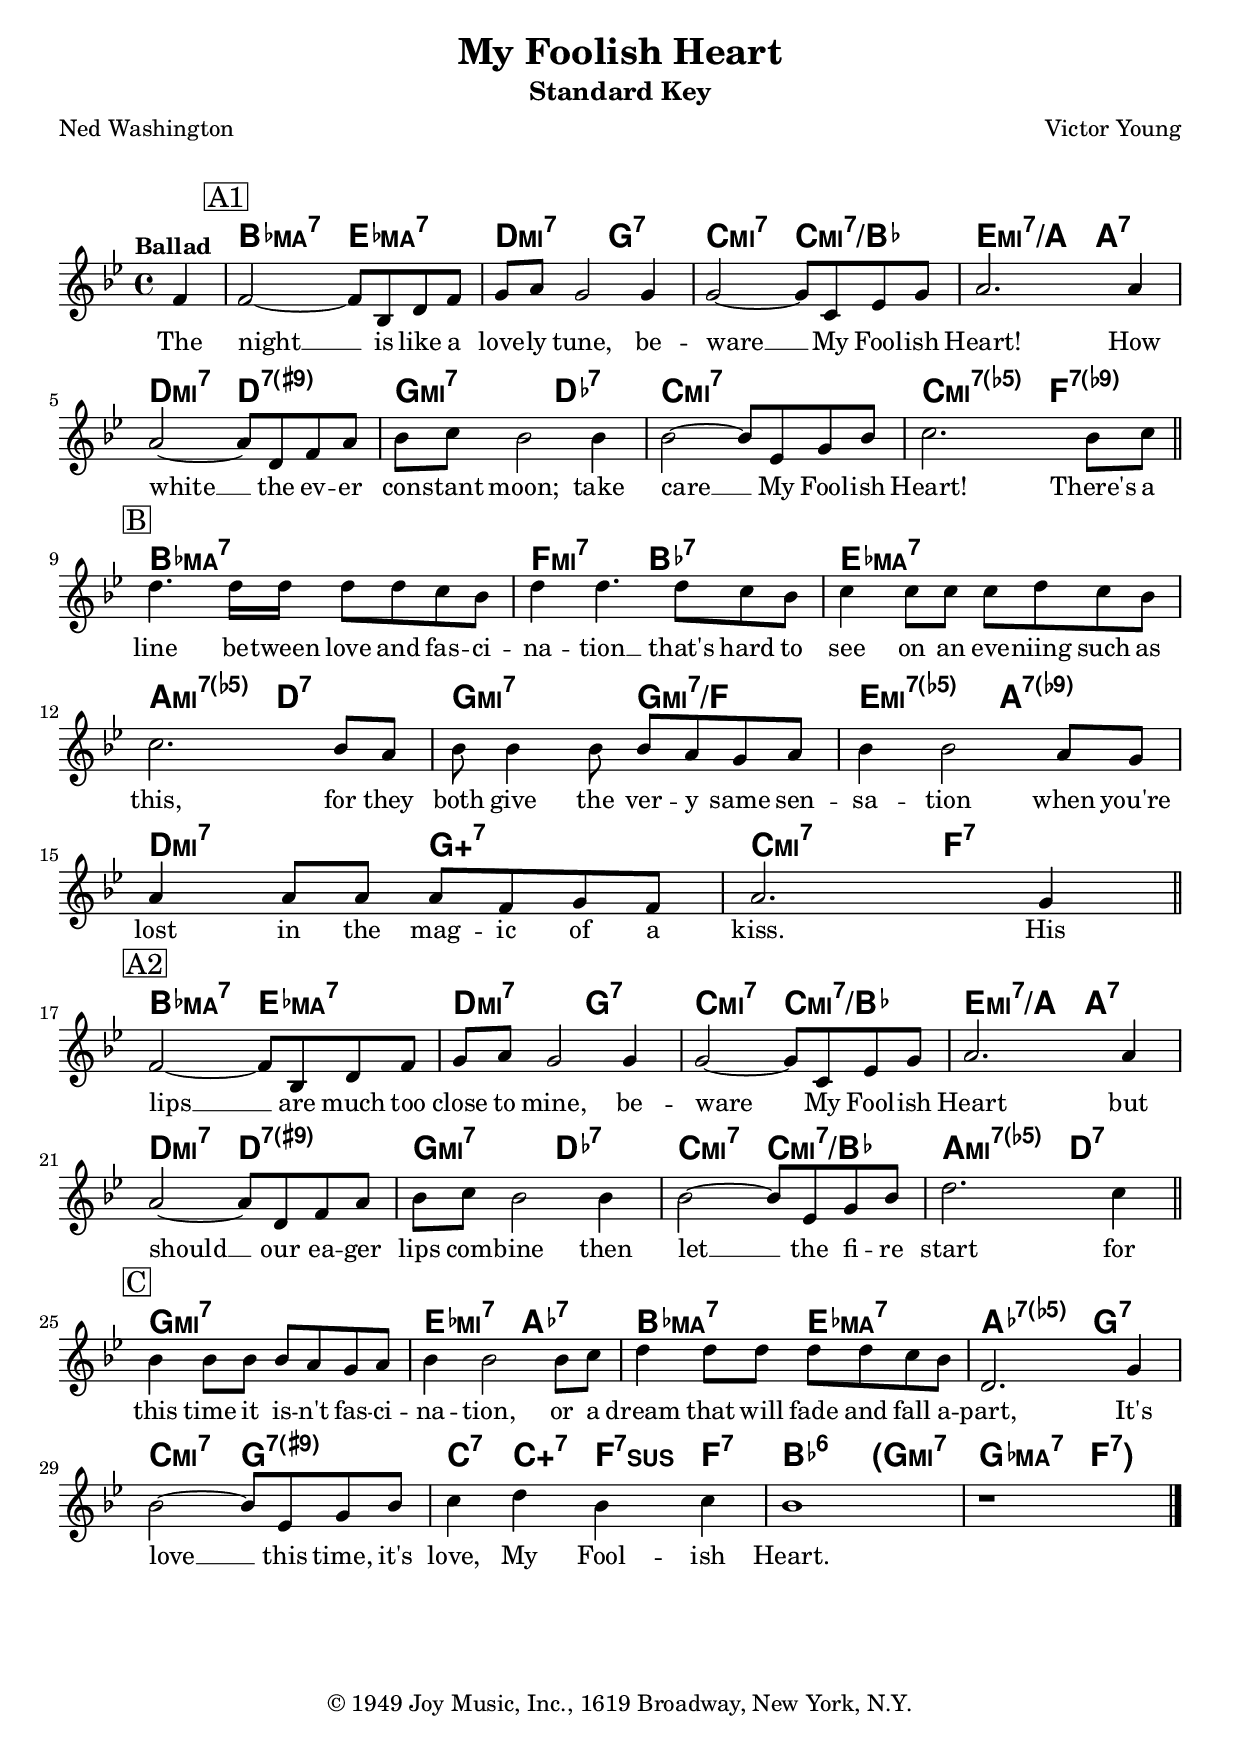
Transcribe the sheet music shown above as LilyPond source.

\version "2.24.0"

\include "english.ly"

objectGenderMale = ##f

instrument = "Standard Key"
whatKey = bf
whatClef = "treble"

%% -*- Mode: LilyPond -*-

\include "lead-sheets.ily"

\header {
  title = "My Foolish Heart"
  subtitle = \instrument
  poet = "Ned Washington"
  composer = "Victor Young"
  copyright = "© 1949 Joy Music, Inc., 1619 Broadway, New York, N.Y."
}

refrainLyricsM = \lyricmode {
The night __ is like a love -- ly tune,
be -- ware __ My Fool -- ish Heart!
How white __ the ev -- er con -- stant moon;
take care __ My Fool -- ish Heart!
There's a line be -- tween love and fas -- ci -- na -- tion __
that's hard to see on an eve -- niing such as this,
for they both give the ver -- y same sen -- sa -- tion
when you're lost in the mag -- ic of a kiss.
Her lips __ are much too close to mine,
be -- ware My Fool -- ish Heart
but should __ our ea -- ger lips com -- bine
then let __ the fi -- re start
for this time it is -- n't fas -- ci -- na -- tion,
or a dream that will fade and fall a -- part,
It's love __ this time, it's love,
My Fool -- ish Heart.
}

refrainLyricsF = \lyricmode {
The night __ is like a love -- ly tune,
be -- ware __ My Fool -- ish Heart!
How white __ the ev -- er con -- stant moon;
take care __ My Fool -- ish Heart!
There's a line be -- tween love and fas -- ci -- na -- tion __
that's hard to see on an eve -- niing such as this,
for they both give the ver -- y same sen -- sa -- tion
when you're lost in the mag -- ic of a kiss.
His lips __ are much too close to mine,
be -- ware My Fool -- ish Heart
but should __ our ea -- ger lips com -- bine
then let __ the fi -- re start
for this time it is -- n't fas -- ci -- na -- tion,
or a dream that will fade and fall a -- part,
It's love __ this time, it's love,
My Fool -- ish Heart.
}

refrainLyrics = #(if objectGenderMale
		  refrainLyricsF
		  refrainLyricsF)

refrainChords = \chordmode {
  s4

  bf2:maj7 ef2:maj7 d2:m7 g2:7 c2:m7 c2:m7/bf e2:m7/a a2:7
  d2:m7 d2:7.9+ g2:m7 df2:7 c1:m7 c2:m7.5- f2:7.9-
  
  bf1:maj7 f2:m7 bf2:7 ef1:maj7 a2:m7.5- d2:7
  g2:m7 g2:m7/f e2:m7.5- a2:7.9- d2:m7 g2:7.5+ c2:m7 f2:7

  bf2:maj7 ef2:maj7 d2:m7 g2:7 c2:m7 c2:m7/bf e2:m7/a a2:7
  d2:m7 d2:7.9+ g2:m7 df2:7 c2:m7 c2:m7/bf a2:m7.5- d2:7
  
  g1:m7 ef2:m7 af2:7 bf2:maj7 ef2:maj7 af2:7.5- g2:7
  c2:m7 g2:7.9+ c4:7 c4:7.5+ f4:sus7 f4:7 bf2:6
  
  \chordOpenParen{ g2:m7 }
  gf2:maj7
  \chordCloseParen{ f2:7 }
}

refrainKey = bf

refrainMelody = \relative f' {
  \time 4/4
  \key \refrainKey \major
  \clef \whatClef
  \tempo "Ballad"

  \partial 4 f4 |

  \mark \markup{ \box "A1" }
  
  f2~ f8 bf,8 d8 f8 | g8 a8 g2 g4 | g2~ g8 c,8 ef8 g8 | a2. a4 |
  a2~ a8 d,8 f8 a8 | bf8 c8 bf2 bf4 | bf2~ bf8 ef,8 g8 bf8 | c2. bf8 c8 |
  
  \bar "||"
  \break

  \mark \markup{ \box "B" }
  
  d4. d16 d16 d8 d8 c8 bf8 | d4 d4. d8 c8 bf8 | c4 c8 c8 c8 d8 c8 bf8 | c2. bf8 a8 |
  bf8 bf4 bf8 bf8 a8 g8 a8 | bf4 bf2 a8 g8 | a4 a8 a8 a8 f8 g8 f8 | a2. g4 |
  
  \bar "||"
  \break

  \mark \markup{ \box "A2" }
  
  f2~ f8 bf,8 d8 f8 | g8 a8 g2 g4 | g2~ g8 c,8 ef8 g8 | a2. a4 |
  a2~ a8 d,8 f8 a8 | bf8 c8 bf2 bf4 | bf2~ bf8 ef,8 g8 bf8 | d2. c4 |

  \bar "||"
  \break

  \mark \markup{ \box "C" }
  
  bf4 bf8 bf8 bf8 a8 g8 a8 | bf4 bf2 bf8 c8 | d4 d8 d8 d8 d8 c8 bf8 | d,2. g4 |
  bf2~ bf8 ef,8 g8 bf8 | c4 d4 bf4 c4 | bf1 | r1 |

  \bar "|."
}

\include "paper.ily"

\markup {
  % Leave a gap after the header
  \vspace #1
}

\include "refrain.ily"

